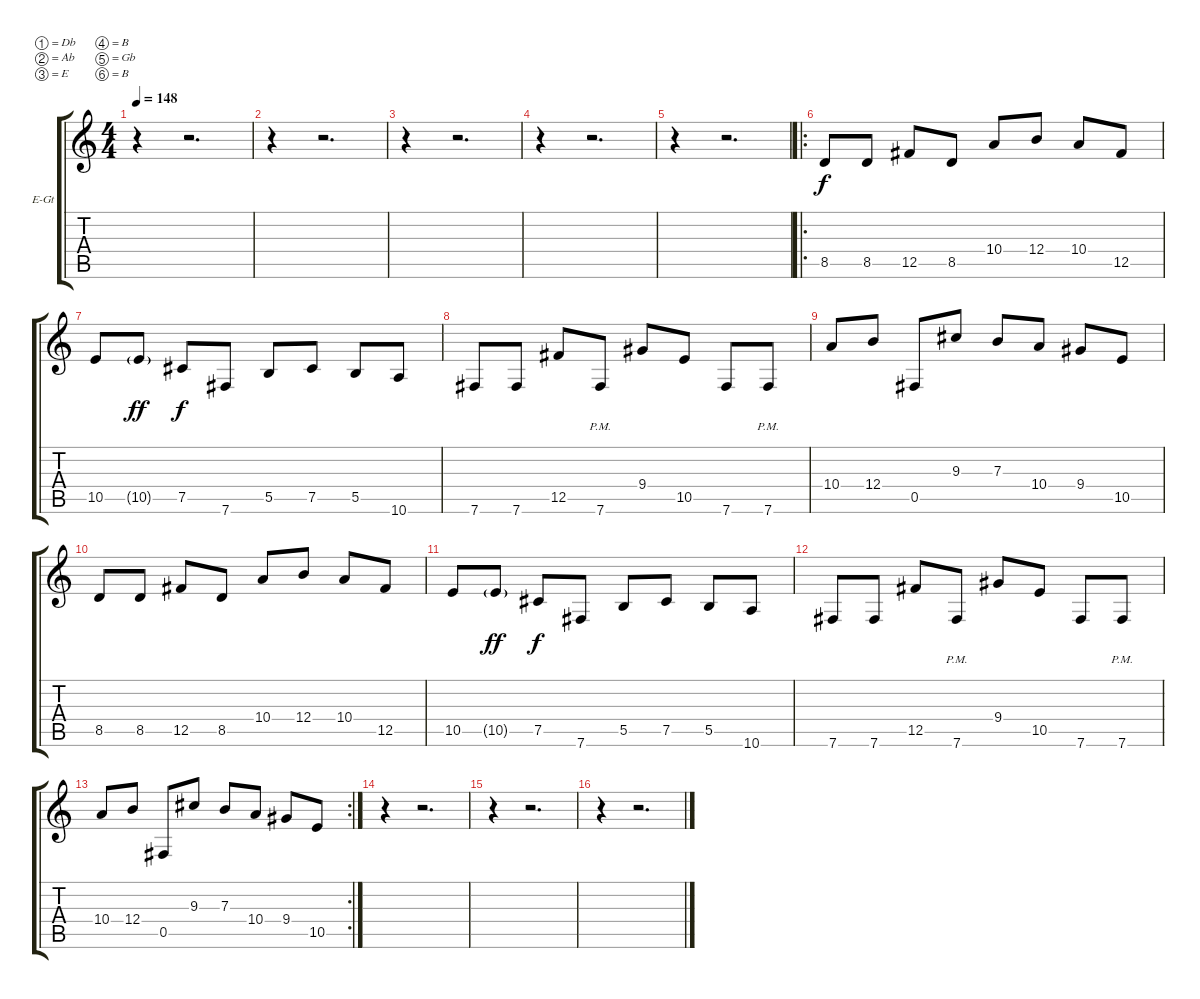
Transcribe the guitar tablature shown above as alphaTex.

\bracketExtendMode groupsimilarinstruments
\firstSystemTrackNameOrientation horizontal
\otherSystemsTrackNameOrientation horizontal
\track ("Electric Guitar" "E-Gt") {instrument distortionguitar}
\staff {score tabs}
\tuning (Db4 Ab3 E3 B2 Gb2 B1)
\ts (4 4)
\tempo 148
\clef g2
\ks c
r.4{dy f} r.2{d} |
r.4 r.2{d} |
r.4 r.2{d} |
r.4 r.2{d} |
r.4 r.2{d} |
\ro
8.5.8 8.5.8 12.5.8 8.5.8 10.4.8 12.4.8 10.4.8 12.5.8 |
10.5.8 10.5{g}.8{dy ff} 7.5.8{dy f} 7.6.8 5.5.8 7.5.8 5.5.8 10.6.8 |
7.6.8 7.6.8 12.5.8 7.6{pm}.8 9.4.8 10.5.8 7.6.8 7.6{pm}.8 |
10.4.8 12.4.8 0.5.8 9.3.8 7.3.8 10.4.8 9.4.8 10.5.8 |
8.5.8 8.5.8 12.5.8 8.5.8 10.4.8 12.4.8 10.4.8 12.5.8 |
10.5.8 10.5{g}.8{dy ff} 7.5.8{dy f} 7.6.8 5.5.8 7.5.8 5.5.8 10.6.8 |
7.6.8 7.6.8 12.5.8 7.6{pm}.8 9.4.8 10.5.8 7.6.8 7.6{pm}.8 |
\rc 2
10.4.8 12.4.8 0.5.8 9.3.8 7.3.8 10.4.8 9.4.8 10.5.8 |
r.4 r.2{d} |
r.4 r.2{d} |
r.4 r.2{d}
